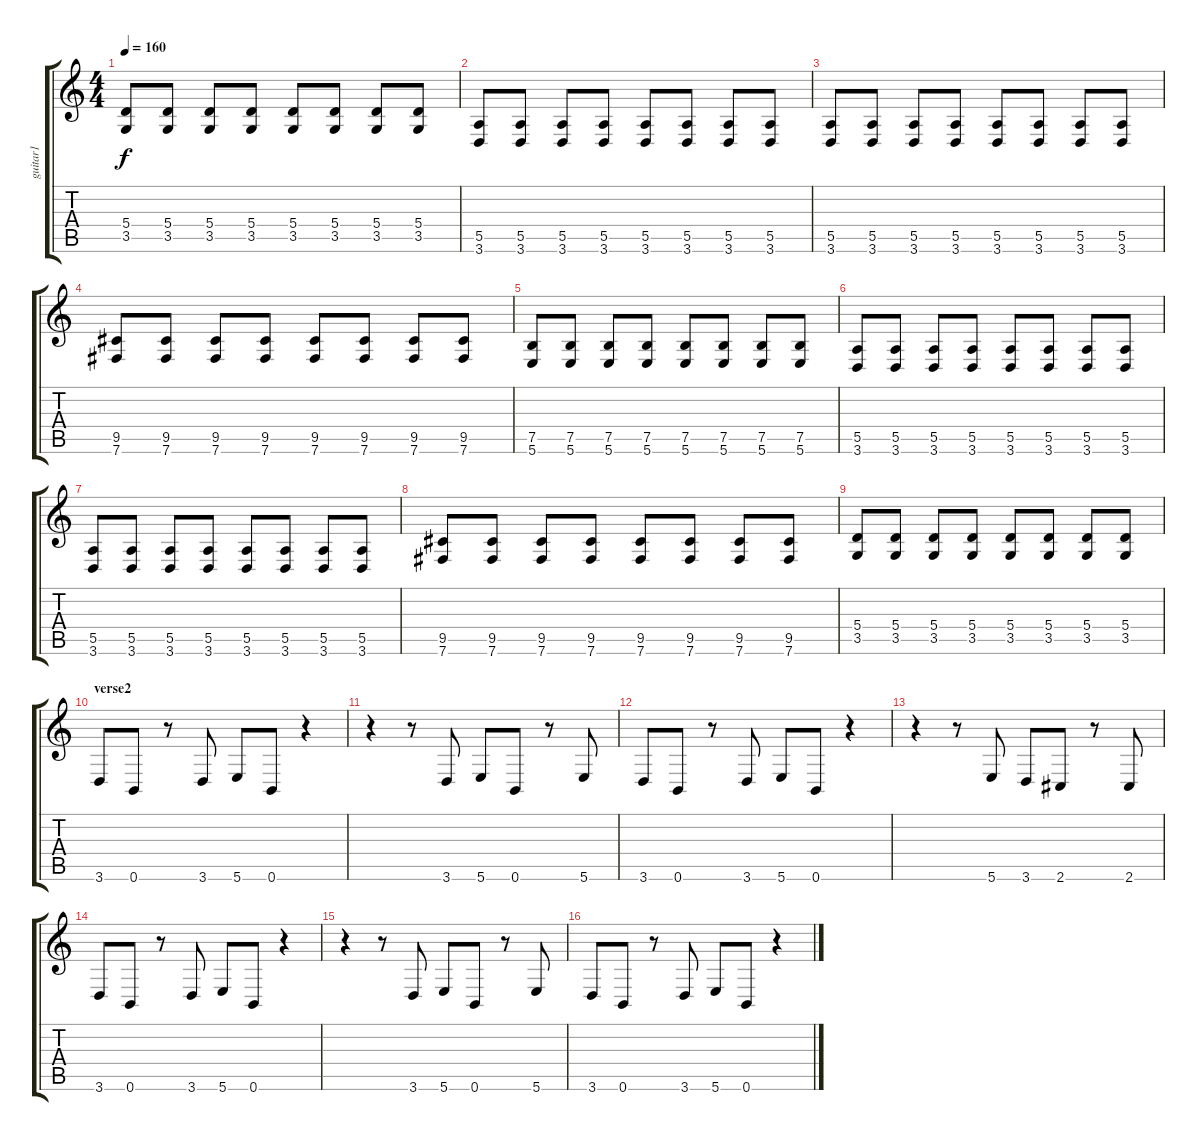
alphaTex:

\track ("guitar1" "guitar1") {instrument distortionguitar}
\staff {score tabs}
\tuning (B3 Gb3 D3 A2 E2 B1) {hide}
\ts (4 4)
\tempo 160
\clef g2
\ks c
(5.4 3.5).8{dy f} (5.4 3.5).8 (5.4 3.5).8 (5.4 3.5).8 (5.4 3.5).8 (5.4 3.5).8 (5.4 3.5).8 (5.4 3.5).8 |
(5.5 3.6).8 (5.5 3.6).8 (5.5 3.6).8 (5.5 3.6).8 (5.5 3.6).8 (5.5 3.6).8 (5.5 3.6).8 (5.5 3.6).8 |
(5.5 3.6).8 (5.5 3.6).8 (5.5 3.6).8 (5.5 3.6).8 (5.5 3.6).8 (5.5 3.6).8 (5.5 3.6).8 (5.5 3.6).8 |
(9.5 7.6).8 (9.5 7.6).8 (9.5 7.6).8 (9.5 7.6).8 (9.5 7.6).8 (9.5 7.6).8 (9.5 7.6).8 (9.5 7.6).8 |
(7.5 5.6).8 (7.5 5.6).8 (7.5 5.6).8 (7.5 5.6).8 (7.5 5.6).8 (7.5 5.6).8 (7.5 5.6).8 (7.5 5.6).8 |
(5.5 3.6).8 (5.5 3.6).8 (5.5 3.6).8 (5.5 3.6).8 (5.5 3.6).8 (5.5 3.6).8 (5.5 3.6).8 (5.5 3.6).8 |
(5.5 3.6).8 (5.5 3.6).8 (5.5 3.6).8 (5.5 3.6).8 (5.5 3.6).8 (5.5 3.6).8 (5.5 3.6).8 (5.5 3.6).8 |
(9.5 7.6).8 (9.5 7.6).8 (9.5 7.6).8 (9.5 7.6).8 (9.5 7.6).8 (9.5 7.6).8 (9.5 7.6).8 (9.5 7.6).8 |
(5.4 3.5).8 (5.4 3.5).8 (5.4 3.5).8 (5.4 3.5).8 (5.4 3.5).8 (5.4 3.5).8 (5.4 3.5).8 (5.4 3.5).8 |
\section ("" "verse2")
3.6.8 0.6.8 r.8 3.6.8 5.6.8 0.6.8 r.4 |
r.4 r.8 3.6.8 5.6.8 0.6.8 r.8 5.6.8 |
3.6.8 0.6.8 r.8 3.6.8 5.6.8 0.6.8 r.4 |
r.4 r.8 5.6.8 3.6.8 2.6.8 r.8 2.6.8 |
3.6.8 0.6.8 r.8 3.6.8 5.6.8 0.6.8 r.4 |
r.4 r.8 3.6.8 5.6.8 0.6.8 r.8 5.6.8 |
3.6.8 0.6.8 r.8 3.6.8 5.6.8 0.6.8 r.4
